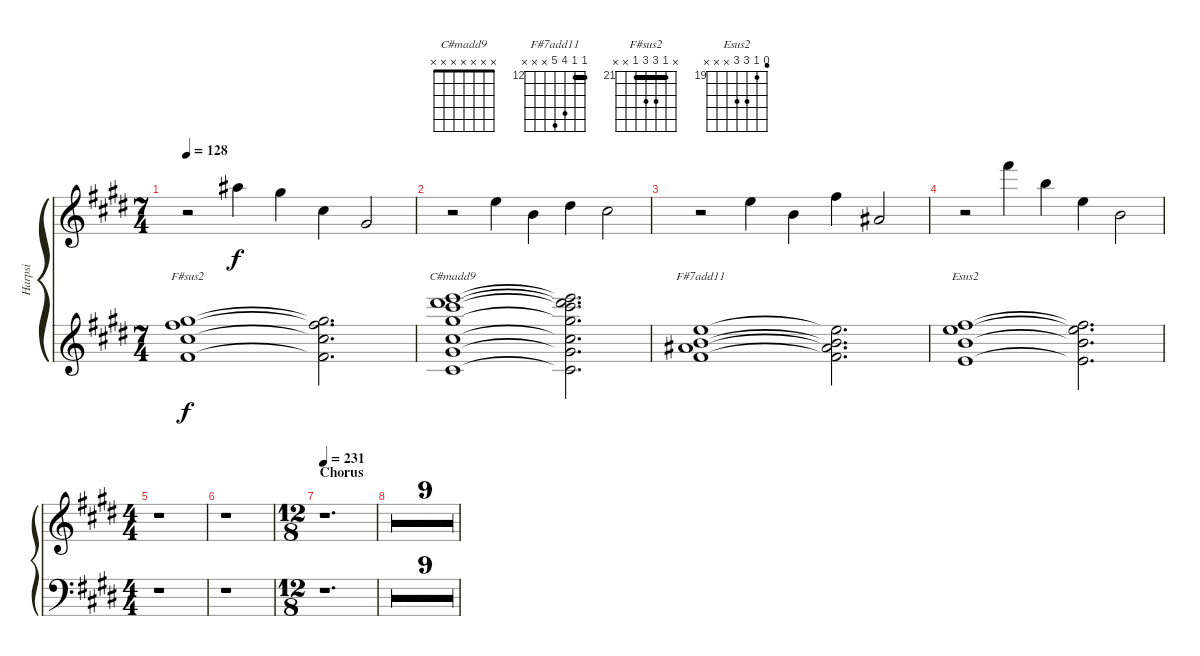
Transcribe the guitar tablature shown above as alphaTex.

\defaultSystemsLayout 4
\bracketExtendMode groupsimilarinstruments
\otherSystemsTrackNameOrientation horizontal
\track ("Harpsichord" "Harpsi") {multiBarRest instrument harpsichord}
\staff {score}
\tuning (E4 B3 G3 D3 A2 E2 B1)
\ts (7 4)
\tempo 128
\clef g2
\ks e
r.2{dy f} 18.1{acc #}.4 16.1{acc #}.4 9.1{acc #}.4 4.1{acc #}.2 |
r.2 12.1{acc forcenatural}.4 7.1{acc forcenatural}.4 11.1{acc #}.4 9.1{acc #}.2 |
r.2 12.1{acc forcenatural}.4 12.2{acc forcenatural}.4 14.1{acc #}.4 6.1{acc #}.2 |
r.2 26.1{acc #}.4 19.1{acc forcenatural}.4 12.1{acc forcenatural}.4 7.1{acc forcenatural}.2 |
\ts (4 4)
r.1 |
r.1 |
\ts (12 8)
\section ("" "Chorus")
\tempo 231
r.1{d} |
r.1{d} |
r.1{d} |
r.1{d} |
r.1{d} |
r.1{d} |
r.1{d} |
r.1{d} |
r.1{d} |
r.1{d}
\staff {score}
\tuning (E4 B3 G3 D3 A2 E2 B1)
\chord ("C#madd9" x x x x x x x)
\chord ("F#7add11" 12 12 15 16 x x x) {firstfret 12 showfingering false barre 12}
\chord ("F#sus2" x 21 23 23 21 x x) {firstfret 21 showfingering false barre 21}
\chord ("Esus2" 18 19 21 21 x x x) {firstfret 19 showfingering false}
\clef g2
\ottava regular
\simile none
\ks e
(21.5{acc #} 23.4{acc #} 23.3{acc #} 21.2{acc #}).1{ch "F#sus2" dy f} (21.5{t acc #} 23.4{t acc #} 23.3{t acc #} 21.2{t acc #}).2{d} |
(2.2{acc #} 4.1{acc #} 18.3{acc #} 30.4{acc #} 40.5{acc #} 47.6{acc #} 53.7{acc forcenatural}).1{ch "C#madd9"} (2.2{t acc #} 4.1{t acc #} 18.3{t acc #} 30.4{t acc #} 40.5{t acc #} 47.6{t acc #} 53.7{t acc forcenatural}).2{d} |
(16.4{acc #} 15.3{acc #} 12.2{acc forcenatural} 12.1{acc forcenatural}).1{ch "F#7add11"} (16.4{t acc #} 15.3{t acc #} 12.2{t acc forcenatural} 12.1{t acc forcenatural}).2{d} |
(21.3{acc forcenatural} 21.4{acc forcenatural} 0.1{acc forcenatural} 19.2{acc #}).1{ch "Esus2"} (21.3{t acc forcenatural} 21.4{t acc forcenatural} 0.1{t acc forcenatural} 19.2{t acc #}).2{d} |
\clef f4
r.1 |
r.1 |
r.1{d} |
r.1{d} |
r.1{d} |
r.1{d} |
r.1{d} |
r.1{d} |
r.1{d} |
r.1{d} |
r.1{d} |
r.1{d}
